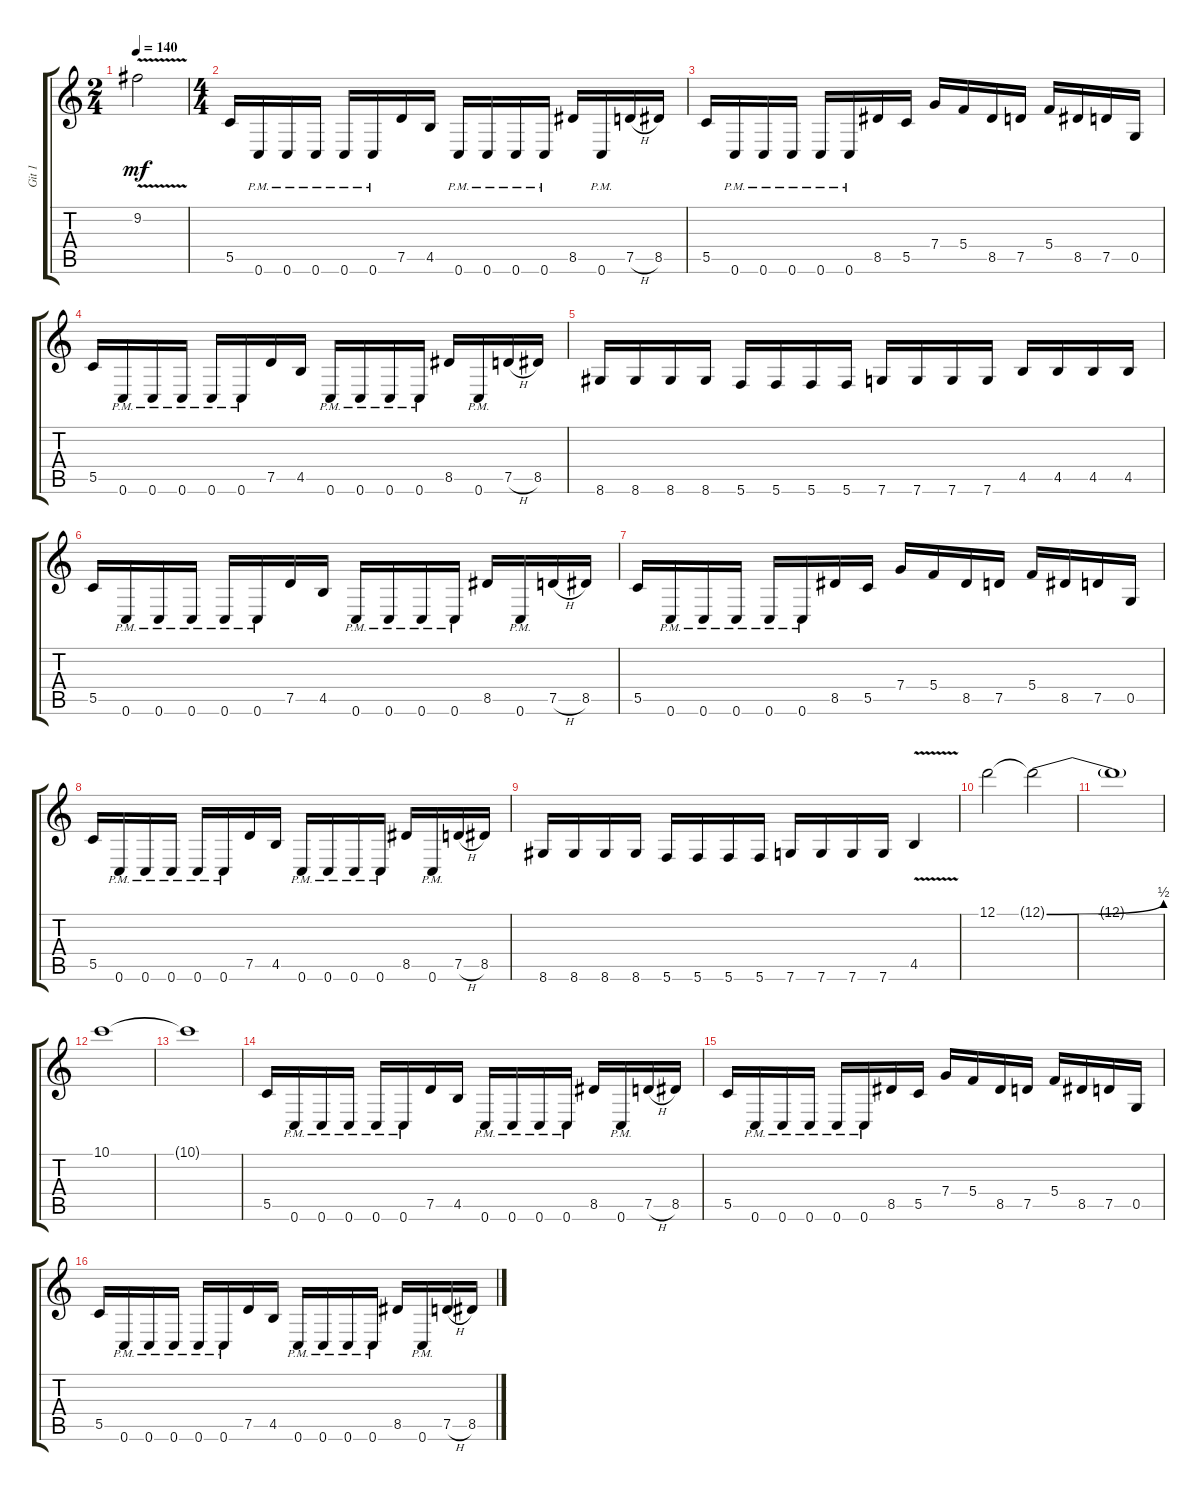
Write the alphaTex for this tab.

\track ("Git 1" "Git 1") {instrument acousticguitarsteel}
\staff {score tabs}
\tuning (D4 A3 F3 C3 G2 C2) {hide}
\ts (2 4)
\tempo 140
\clef g2
\ks c
9.2{v t}.2{dy mf} |
\ts (4 4)
5.5.16 0.6{pm}.16 0.6{pm}.16 0.6{pm}.16 0.6{pm}.16 0.6{pm}.16 7.5.16 4.5.16 0.6{pm}.16 0.6{pm}.16 0.6{pm}.16 0.6{pm}.16 8.5.16 0.6{pm}.16 7.5{h}.16 8.5.16 |
5.5.16 0.6{pm}.16 0.6{pm}.16 0.6{pm}.16 0.6{pm}.16 0.6{pm}.16 8.5.16 5.5.16 7.4.16 5.4.16 8.5.16 7.5.16 5.4.16 8.5.16 7.5.16 0.5.16 |
5.5.16 0.6{pm}.16 0.6{pm}.16 0.6{pm}.16 0.6{pm}.16 0.6{pm}.16 7.5.16 4.5.16 0.6{pm}.16 0.6{pm}.16 0.6{pm}.16 0.6{pm}.16 8.5.16 0.6{pm}.16 7.5{h}.16 8.5.16 |
8.6.16 8.6.16 8.6.16 8.6.16 5.6.16 5.6.16 5.6.16 5.6.16 7.6.16 7.6.16 7.6.16 7.6.16 4.5.16 4.5.16 4.5.16 4.5.16 |
5.5.16 0.6{pm}.16 0.6{pm}.16 0.6{pm}.16 0.6{pm}.16 0.6{pm}.16 7.5.16 4.5.16 0.6{pm}.16 0.6{pm}.16 0.6{pm}.16 0.6{pm}.16 8.5.16 0.6{pm}.16 7.5{h}.16 8.5.16 |
5.5.16 0.6{pm}.16 0.6{pm}.16 0.6{pm}.16 0.6{pm}.16 0.6{pm}.16 8.5.16 5.5.16 7.4.16 5.4.16 8.5.16 7.5.16 5.4.16 8.5.16 7.5.16 0.5.16 |
5.5.16 0.6{pm}.16 0.6{pm}.16 0.6{pm}.16 0.6{pm}.16 0.6{pm}.16 7.5.16 4.5.16 0.6{pm}.16 0.6{pm}.16 0.6{pm}.16 0.6{pm}.16 8.5.16 0.6{pm}.16 7.5{h}.16 8.5.16 |
8.6.16 8.6.16 8.6.16 8.6.16 5.6.16 5.6.16 5.6.16 5.6.16 7.6.16 7.6.16 7.6.16 7.6.16 4.5{v}.4 |
12.1.2 12.1{be (bend 0 0 60 2) t}.2 |
12.1{t}.1 |
10.1.1 |
10.1{t}.1 |
5.5.16 0.6{pm}.16 0.6{pm}.16 0.6{pm}.16 0.6{pm}.16 0.6{pm}.16 7.5.16 4.5.16 0.6{pm}.16 0.6{pm}.16 0.6{pm}.16 0.6{pm}.16 8.5.16 0.6{pm}.16 7.5{h}.16 8.5.16 |
5.5.16 0.6{pm}.16 0.6{pm}.16 0.6{pm}.16 0.6{pm}.16 0.6{pm}.16 8.5.16 5.5.16 7.4.16 5.4.16 8.5.16 7.5.16 5.4.16 8.5.16 7.5.16 0.5.16 |
5.5.16 0.6{pm}.16 0.6{pm}.16 0.6{pm}.16 0.6{pm}.16 0.6{pm}.16 7.5.16 4.5.16 0.6{pm}.16 0.6{pm}.16 0.6{pm}.16 0.6{pm}.16 8.5.16 0.6{pm}.16 7.5{h}.16 8.5.16
